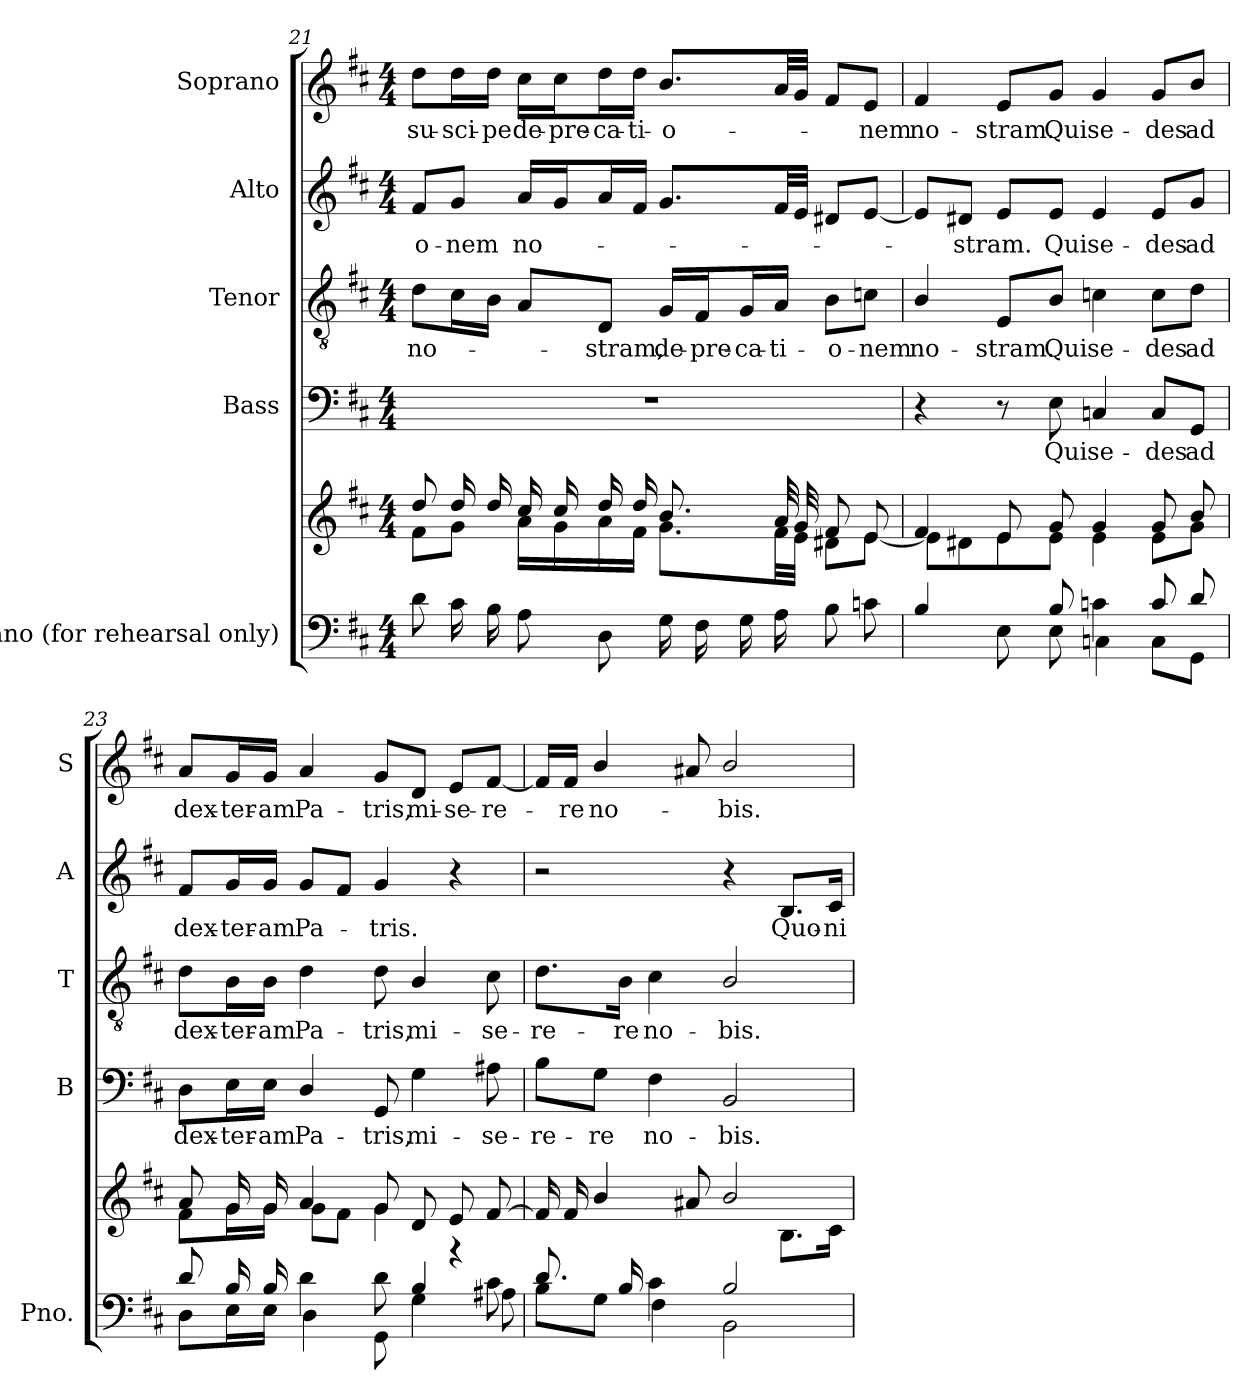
**kern	**kern	**kern	**text	**kern	**text	**kern	**text	**kern	**text
*part5	*part5	*part4	*part4	*part3	*part3	*part2	*part2	*part1	*part1
*staff6	*staff5	*staff4	*staff4	*staff3	*staff3	*staff2	*staff2	*staff1	*staff1
*I"Piano (for rehearsal only)	*	*I"Bass	*	*I"Tenor	*	*I"Alto	*	*I"Soprano	*
*I'Pno.	*	*I'B	*	*I'T	*	*I'A	*	*I'S	*
!!LO:LB:g=z
*clefF4	*clefG2	*clefF4	*	*clefGv2	*	*clefG2	*	*clefG2	*
*k[f#c#]	*k[f#c#]	*k[f#c#]	*	*k[f#c#]	*	*k[f#c#]	*	*k[f#c#]	*
*M4/4	*M4/4	*M4/4	*	*M4/4	*	*M4/4	*	*M4/4	*
=21	=21	=21	=21	=21	=21	=21	=21	=21	=21
*	*^	*	*	*	*	*	*	*	*
!	!	!	!	!	!	!LO:LY:b	!	!LO:LY:b	!	!LO:LY:b
8d\	8dd/	8f#\L	1r	.	8d\L	no-	8f#/L	-o-	8dd\L	su-
!	!	!	!	!	!	!	!	!LO:LY:b	!	!LO:LY:b
16c#\	16dd/	8g\J	.	.	16c#\L	.	8g/J	-nem	16dd\L	-sci-
!	!	!	!	!	!	!	!	!	!	!LO:LY:b
16B\	16dd/	.	.	.	16B\JJ	.	.	.	16dd\JJ	-pe
!	!	!	!	!	!	!	!	!LO:LY:b	!	!LO:LY:b
8A\	16cc#/	16a\LL	.	.	8A/L	.	16a/LL	no-	16cc#\LL	de-
!	!	!	!	!	!	!	!	!	!	!LO:LY:b
.	16cc#/	16g\	.	.	.	.	16g/J	.	16cc#\J	-pre-
!	!	!	!	!	!	!LO:LY:b	!	!	!	!LO:LY:b
8D\	16dd/	16a\	.	.	8D/J	-stram,	16a/L	.	16dd\L	-ca-
!	!	!	!	!	!	!	!	!	!	!LO:LY:b
.	16dd/	16f#\JJ	.	.	.	.	16f#/JJ	.	16dd\JJ	-ti-
!	!	!	!	!	!	!LO:LY:b	!	!	!	!LO:LY:b
16G\	8.b/	8.g\L	.	.	16G/LL	de-	8.g/L	.	8.b/L	-o-
!	!	!	!	!	!	!LO:LY:b	!	!	!	!
16F#\	.	.	.	.	16F#/J	-pre-	.	.	.	.
!	!	!	!	!	!	!LO:LY:b	!	!	!	!
16G\	.	.	.	.	16G/L	-ca-	.	.	.	.
!	!	!	!	!	!	!LO:LY:b	!	!	!	!
16A\	32a/	32f#\LL	.	.	16A/JJ	-ti-	32f#/LL	.	32a/LL	.
.	32g/	32e\JJJ	.	.	.	.	32e/JJJ	.	32g/JJJ	.
!	!	!	!	!	!	!LO:LY:b	!	!	!	!
8B\	8f#/	8d#X\L	.	.	8B\L	-o-	8d#X/L	.	8f#/L	.
!	!	!	!	!	!	!LO:LY:b	!	!	!	!LO:LY:b
8cn\	8e/	[<8e\J	.	.	8cn\J	-nem	[<8e/J	.	8e/J	-nem
=22	=22	=22	=22	=22	=22	=22	=22	=22	=22	=22
*^	*	*	*	*	*	*	*	*	*	*
!	!	!	!	!	!	!	!LO:LY:b	!	!	!	!LO:LY:b
4B/	4.ryy	4f#/	8e\L]	4r	.	4B/	no-	8e/L]	.	4f#/	no-
!	!	!	!	!	!	!	!	!	!LO:LY:b	!	!
.	.	.	8d#X\	.	.	.	.	8d#X/J	-stram.	.	.
!	!	!	!	!	!	!	!LO:LY:b	!	!	!	!LO:LY:b
8E\	.	8e/	8e\	8r	.	8E/L	-stram.	8e/L	.	8e/L	-stram.
!	!	!	!	!	!LO:LY:b	!	!LO:LY:b	!	!LO:LY:b	!	!LO:LY:b
8B/	8E\	8g/	8e\J	8E\	Qui	8B/J	Qui	8e/J	Qui	8g/J	Qui
!	!	!	!	!	!LO:LY:b	!	!LO:LY:b	!	!LO:LY:b	!	!LO:LY:b
4cn\	4Cn\	4g/	4e\	4Cn/	se-	4cn\	se-	4e/	se-	4g/	se-
!	!	!	!	!	!LO:LY:b	!	!LO:LY:b	!	!LO:LY:b	!	!LO:LY:b
8c/	8C\L	8g/	8e\L	8C/L	-des	8c\L	-des	8e/L	-des	8g/L	-des
!	!	!	!	!	!LO:LY:b	!	!LO:LY:b	!	!LO:LY:b	!	!LO:LY:b
8d/	8GG\J	8b/	8g\J	8GG/J	ad	8d\J	ad	8g/J	ad	8b/J	ad
=23	=23	=23	=23	=23	=23	=23	=23	=23	=23	=23	=23
!	!	!	!	!	!LO:LY:b	!	!LO:LY:b	!	!LO:LY:b	!	!LO:LY:b
8d/	8D\L	8a/	8f#\L	8D\L	dex-	8d\L	dex-	8f#/L	dex-	8a/L	dex-
!	!	!	!	!	!LO:LY:b	!	!LO:LY:b	!	!LO:LY:b	!	!LO:LY:b
16B/	16E\L	16g/	16g\L	16E\L	-ter-	16B\L	-ter-	16g/L	-ter-	16g/L	-ter-
!	!	!	!	!	!LO:LY:b	!	!LO:LY:b	!	!LO:LY:b	!	!LO:LY:b
16B/	16E\JJ	16g/	16g\JJ	16E\JJ	-am	16B\JJ	-am	16g/JJ	-am	16g/JJ	-am
!	!	!	!	!	!LO:LY:b	!	!LO:LY:b	!	!LO:LY:b	!	!LO:LY:b
4d\	4D\	4a/	8g\L	4D/	Pa-	4d\	Pa-	8g/L	Pa-	4a/	Pa-
.	.	.	8f#\J	.	.	.	.	8f#/J	.	.	.
!	!	!	!	!	!LO:LY:b	!	!LO:LY:b	!	!LO:LY:b	!	!LO:LY:b
8d\	8GG\	8g/	4g\	8GG/	-tris,	8d\	-tris,	4g/	-tris.	8g/L	-tris,
!	!	!	!	!	!LO:LY:b	!	!LO:LY:b	!	!	!	!LO:LY:b
4B/	4G\	8d/	.	4G\	mi-	4B/	mi-	.	.	8d/J	mi-
!	!	!	!	!	!	!	!	!	!	!	!LO:LY:b
.	.	8e/	4r	.	.	.	.	4r	.	8e/L	-se-
!	!	!	!	!	!LO:LY:b	!	!LO:LY:b	!	!	!	!LO:LY:b
8c#\	8A#X\	[<8f#/	.	8A#X\	-se-	8c#\	-se-	.	.	[<8f#/J	-re-
!!LO:PB:g=z
=24	=24	=24	=24	=24	=24	=24	=24	=24	=24	=24	=24
!	!	!	!	!	!LO:LY:b	!	!LO:LY:b	!	!	!	!
8.d/	8B\L	16f#/]	2.ryy	8B\L	-re-	8.d\L	-re-	2r	.	16f#/LL]	.
!	!	!	!	!	!	!	!	!	!	!	!LO:LY:b
.	.	16f#/	.	.	.	.	.	.	.	16f#/JJ	-re
!	!	!	!	!	!LO:LY:b	!	!	!	!	!	!LO:LY:b
.	8G\J	4b/	.	8G\J	-re	.	.	.	.	4b/	no-
!	!	!	!	!	!	!	!LO:LY:b	!	!	!	!
16B/	.	.	.	.	.	16B\Jk	-re	.	.	.	.
!	!	!	!	!	!LO:LY:b	!	!LO:LY:b	!	!	!	!
4c#\	4F#\	.	.	4F#\	no-	4c#\	no-	.	.	.	.
.	.	8a#X/	.	.	.	.	.	.	.	8a#X/	.
!	!	!	!	!	!LO:LY:b	!	!LO:LY:b	!	!	!	!LO:LY:b
2B/	2BB\	2b/	.	2BB/	-bis.	2B/	-bis.	4r	.	2b/	-bis.
!	!	!	!	!	!	!	!	!	!LO:LY:b	!	!
.	.	.	8.B\L	.	.	.	.	8.B/L	Quo-	.	.
!	!	!	!	!	!	!	!	!	!LO:LY:b	!	!
.	.	.	16c#\Jk	.	.	.	.	16c#/Jk	-ni-	.	.
*v	*v	*	*	*	*	*	*	*	*	*	*
*	*v	*v	*	*	*	*	*	*	*	*
=	=	=	=	=	=	=	=	=	=
*-	*-	*-	*-	*-	*-	*-	*-	*-	*-
